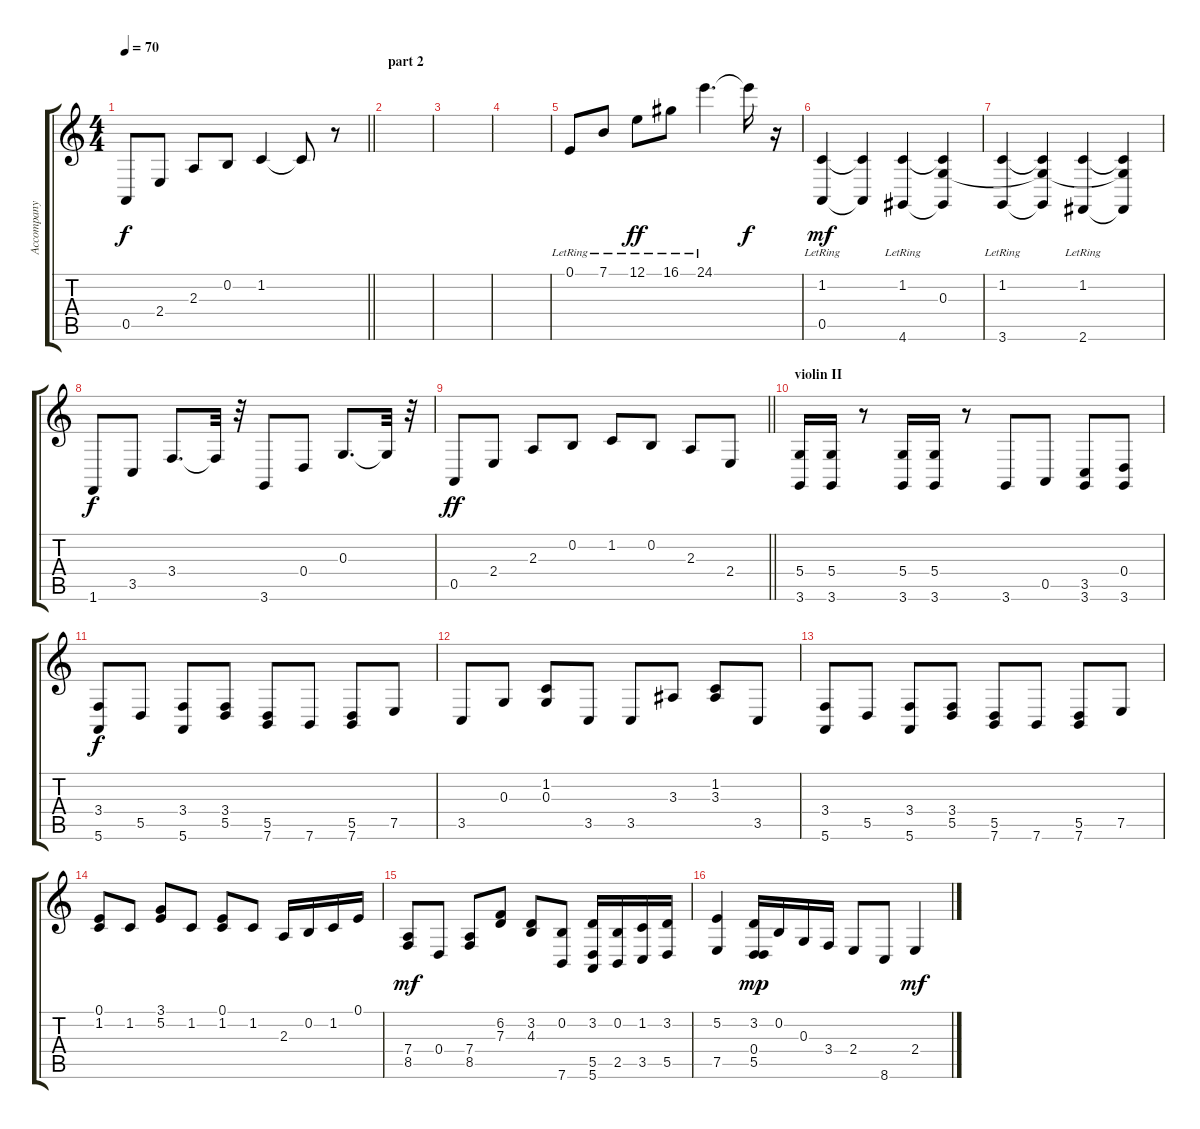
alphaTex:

\track ("Accompany Guitar" "Accompany ") {instrument brightacousticpiano}
\staff {score tabs}
\tuning (E4 B3 G3 D3 A2 E2) {hide}
\ts (4 4)
\tempo 70
\clef g2
\barLineRight lightlight
\ks c
0.5.8{dy f} 2.4.8 2.3.8 0.2.8 1.2.4 1.2{t}.8 r.8 |
\section ("" "part 2")
|
|
|
0.1{lr}.8 7.1{lr}.8 12.1{lr}.8{dy ff} 16.1{lr}.8 24.1{lr}.4{d} 24.1{t}.16{dy f} r.16 |
(1.2 0.5{lr}).4{dy mf} (1.2{t} 0.5{t}).4 (1.2 4.6{lr}).4 (1.2{t} 0.3 4.6{t}).4 |
(1.2 3.6{lr}).4 (1.2{t} 0.3{t} 3.6{t}).4 (1.2 2.6{lr}).4 (1.2{t} 0.3{t} 2.6{t}).4 |
1.6.8{dy f} 3.5.8 3.4.8{d} 3.4{t}.32 r.32 3.6.8 0.4.8 0.3.8{d} 0.3{t}.32 r.32 |
\barLineRight lightlight
0.5.8{dy ff} 2.4.8 2.3.8 0.2.8 1.2.8 0.2.8 2.3.8 2.4.8 |
\section ("" "violin II")
(5.4 3.6).16 (5.4 3.6).16 r.8 (5.4 3.6).16 (5.4 3.6).16 r.8 3.6.8 0.5.8 (3.5 3.6).8 (0.4 3.6).8 |
(3.4 5.6).8{dy f} 5.5.8 (3.4 5.6).8 (3.4 5.5).8 (5.5 7.6).8 7.6.8 (5.5 7.6).8 7.5.8 |
3.5.8 0.3.8 (1.2 0.3).8 3.5.8 3.5.8 3.3.8 (1.2 3.3).8 3.5.8 |
(3.4 5.6).8 5.5.8 (3.4 5.6).8 (3.4 5.5).8 (5.5 7.6).8 7.6.8 (5.5 7.6).8 7.5.8 |
(0.1 1.2).8 1.2.8 (3.1 5.2).8 1.2.8 (0.1 1.2).8 1.2.8 2.3.16 0.2.16 1.2.16 0.1.16 |
(7.4 8.5).8{dy mf} 0.4.8 (7.4 8.5).8 (6.2 7.3).8 (3.2 4.3).8 (0.2 7.6).8 (3.2 5.5 5.6).16 (0.2 2.5).16 (1.2 3.5).16 (3.2 5.5).16 |
(5.2 7.5).4 (3.2 0.4 5.5).16{dy mp} 0.2.16 0.3.16 3.4.16 2.4.8 8.6.8 2.4.4{dy mf}
